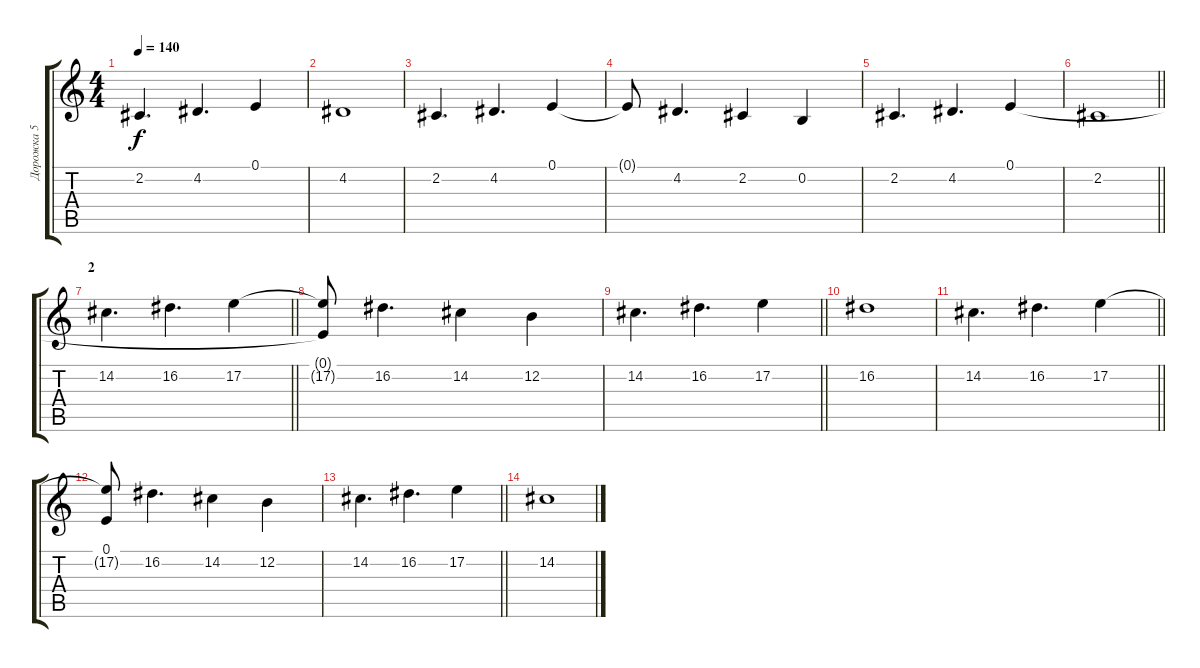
\track ("Дорожка 5" "Дорожка 5") {instrument stringensemble1}
\staff {score tabs}
\tuning (E4 B3 G3 D3 A2 E2) {hide}
\ts (4 4)
\tempo 140
\clef g2
\ks c
2.2.4{d dy f} 4.2.4{d} 0.1.4 |
4.2.1 |
2.2.4{d} 4.2.4{d} 0.1.4 |
0.1{t}.8 4.2.4{d} 2.2.4 0.2.4 |
2.2.4{d} 4.2.4{d} 0.1.4 |
\barLineRight lightlight
2.2.1 |
\section ("" "2")
\barLineRight lightlight
14.2.4{d} 16.2.4{d} 17.2.4 |
(0.1{t} 17.2{t}).8 16.2.4{d} 14.2.4 12.2.4 |
\barLineRight lightlight
14.2.4{d} 16.2.4{d} 17.2.4 |
16.2.1 |
\barLineRight lightlight
14.2.4{d} 16.2.4{d} 17.2.4 |
(0.1 17.2{t}).8 16.2.4{d} 14.2.4 12.2.4 |
\barLineRight lightlight
14.2.4{d} 16.2.4{d} 17.2.4 |
14.2.1
